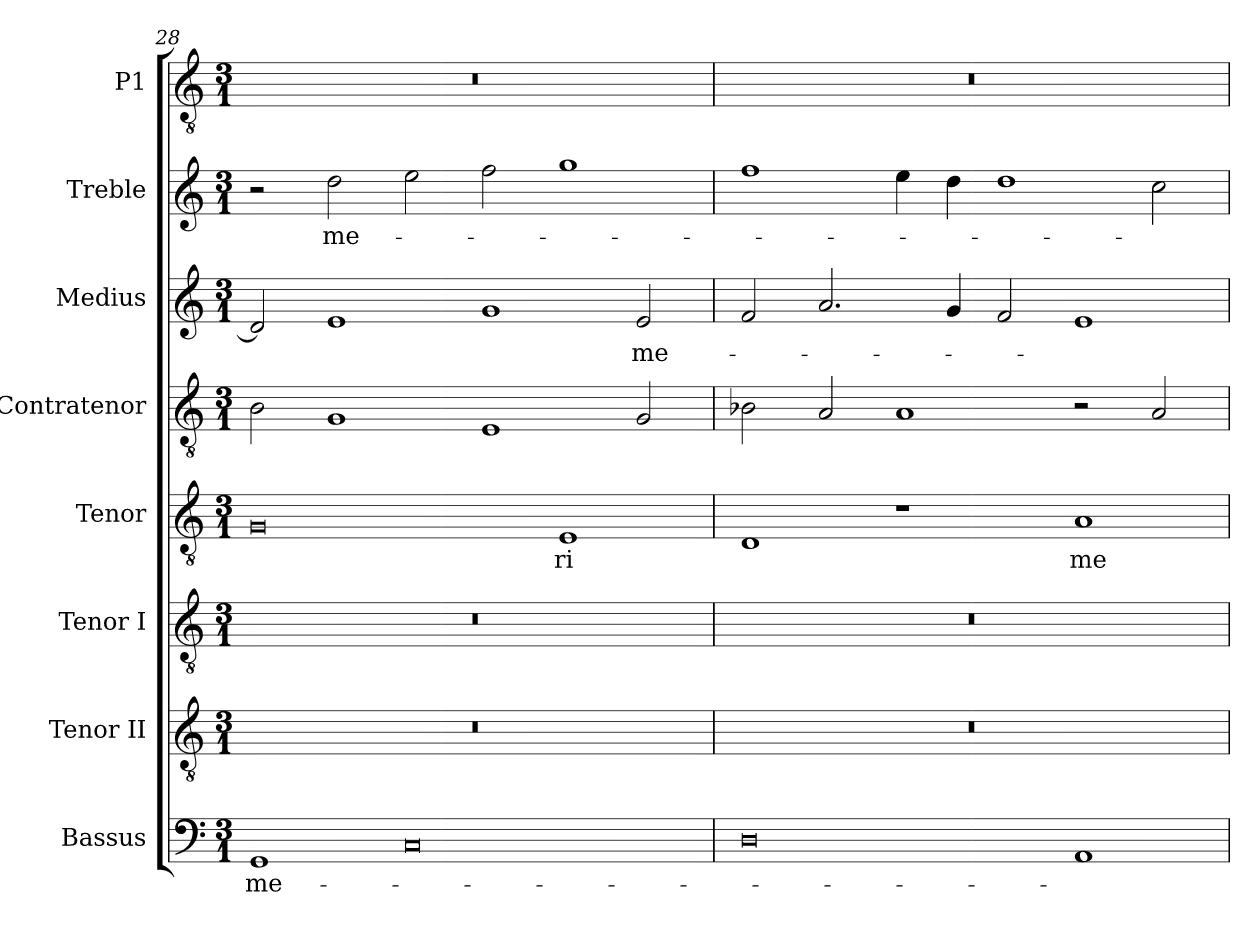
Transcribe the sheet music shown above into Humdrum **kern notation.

**kern	**text	**kern	**kern	**kern	**text	**kern	**kern	**text	**kern	**text	**kern
*part8	*part8	*part7	*part6	*part5	*part5	*part4	*part3	*part3	*part2	*part2	*part1
*staff8	*staff8	*staff7	*staff6	*staff5	*staff5	*staff4	*staff3	*staff3	*staff2	*staff2	*staff1
*I"Bassus	*	*I"Tenor II	*I"Tenor I	*I"Tenor	*	*I"Contratenor	*I"Medius	*	*I"Treble	*	*I"P1
*I'B.	*	*I'T II.	*I'T I.	*I'T.	*	*I'Ct.	*I'M.	*	*I'Tr.	*	*
*clefF4	*	*clefGv2	*clefGv2	*clefGv2	*	*clefGv2	*clefG2	*	*clefG2	*	*clefGv2
*	*	*ITrd7c12	*ITrd7c12	*ITrd7c12	*	*ITrd7c12	*	*	*	*	*ITrd7c12
*k[]	*	*k[]	*k[]	*k[]	*	*k[]	*k[]	*	*k[]	*	*k[]
*C:	*	*C:	*C:	*C:	*	*C:	*C:	*	*C:	*	*C:
*M3/1	*	*M3/1	*M3/1	*M3/1	*	*M3/1	*M3/1	*	*M3/1	*	*M3/1
=28	=28	=28	=28	=28	=28	=28	=28	=28	=28	=28	=28
!	!LO:LY:b:color=#000000	!LO:N:vis=1	!LO:N:vis=1	!	!	!	!	!	!	!	!LO:N:vis=1
1GGi	me-	0.r	0.r	0GGi	.	2BBi\	2di/]	.	2r	.	0.r
!	!	!	!	!	!	!	!	!	!	!LO:LY:b:color=#000000	!
.	.	.	.	.	.	1GGi	1ei	.	2ddi\	me-	.
0Ci	.	.	.	.	.	.	.	.	2eei\	.	.
.	.	.	.	.	.	1EEi	1gi	.	2ffi\	.	.
!	!	!	!	!	!LO:LY:b:color=#000000	!	!	!	!	!	!
.	.	.	.	1EEi	-ri	.	.	.	1ggi	.	.
!	!	!	!	!	!	!	!	!LO:LY:b:color=#000000	!	!	!
.	.	.	.	.	.	2GGi/	2ei/	me-	.	.	.
!!LO:LB:g=z
=29`	=29`	=29`	=29`	=29`	=29`	=29`	=29`	=29`	=29`	=29`	=29`
!	!	!LO:N:vis=1	!LO:N:vis=1	!	!	!	!	!	!	!	!LO:N:vis=1
0Di	.	0.r	0.r	1DDi	.	2BB-Xi\	2fi/	.	1ffi	.	0.r
.	.	.	.	.	.	2AAi/	2.ai/	.	.	.	.
.	.	.	.	1r	.	1AAi	.	.	4eei\	.	.
.	.	.	.	.	.	.	4gi/	.	4ddi\	.	.
.	.	.	.	.	.	.	2fi/	.	1ddi	.	.
!	!	!	!	!	!LO:LY:b:color=#000000	!	!	!	!	!	!
1AAi	.	.	.	1AAi	me-	2r	1ei	.	.	.	.
.	.	.	.	.	.	2AAi/	.	.	2cci\	.	.
=`	=`	=`	=`	=`	=`	=`	=`	=`	=`	=`	=`
*-	*-	*-	*-	*-	*-	*-	*-	*-	*-	*-	*-
